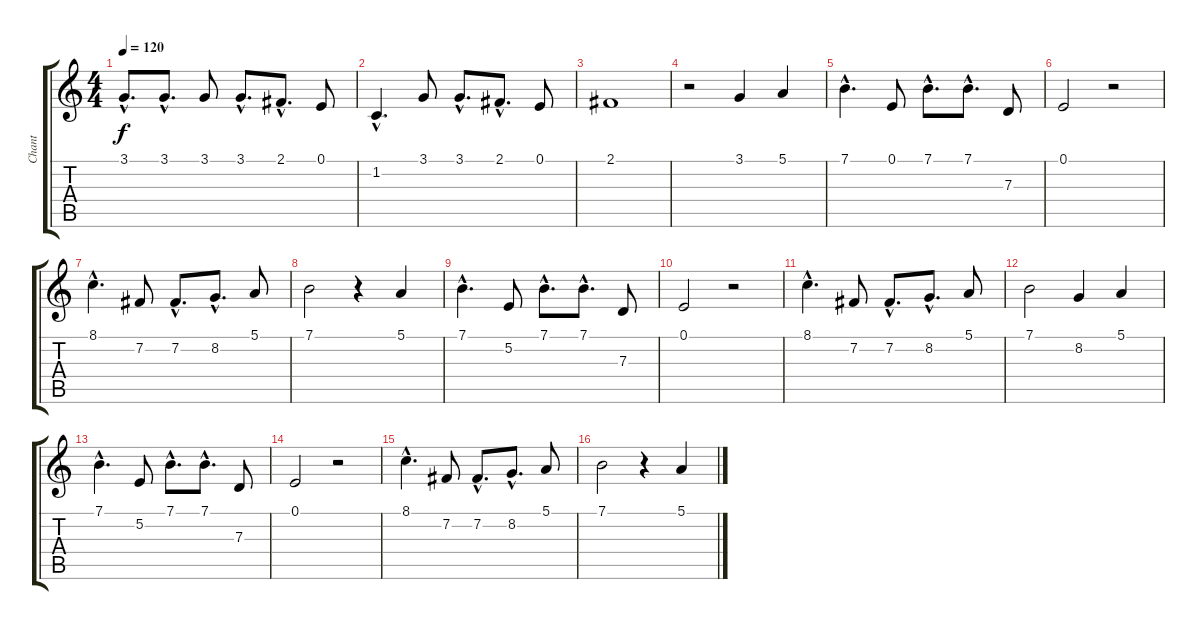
\track ("Chant" "Chant") {instrument fx5brightness}
\staff {score tabs}
\tuning (E4 B3 G3 D3 A2 E2) {hide}
\ts (4 4)
\tempo 120
\clef g2
\ks c
3.1{hac}.8{d dy f} 3.1{hac}.8{d} 3.1.8 3.1{hac}.8{d} 2.1{hac}.8{d} 0.1.8 |
1.2{hac}.4{d} 3.1.8 3.1{hac}.8{d} 2.1{hac}.8{d} 0.1.8 |
2.1.1 |
r.2 3.1.4 5.1.4 |
7.1{hac}.4{d} 0.1.8 7.1{hac}.8{d} 7.1{hac}.8{d} 7.3.8 |
0.1.2 r.2 |
8.1{hac}.4{d} 7.2.8 7.2{hac}.8{d} 8.2{hac}.8{d} 5.1.8 |
7.1.2 r.4 5.1.4 |
7.1{hac}.4{d} 5.2.8 7.1{hac}.8{d} 7.1{hac}.8{d} 7.3.8 |
0.1.2 r.2 |
8.1{hac}.4{d} 7.2.8 7.2{hac}.8{d} 8.2{hac}.8{d} 5.1.8 |
7.1.2 8.2.4 5.1.4 |
7.1{hac}.4{d} 5.2.8 7.1{hac}.8{d} 7.1{hac}.8{d} 7.3.8 |
0.1.2 r.2 |
8.1{hac}.4{d} 7.2.8 7.2{hac}.8{d} 8.2{hac}.8{d} 5.1.8 |
7.1.2 r.4 5.1.4
